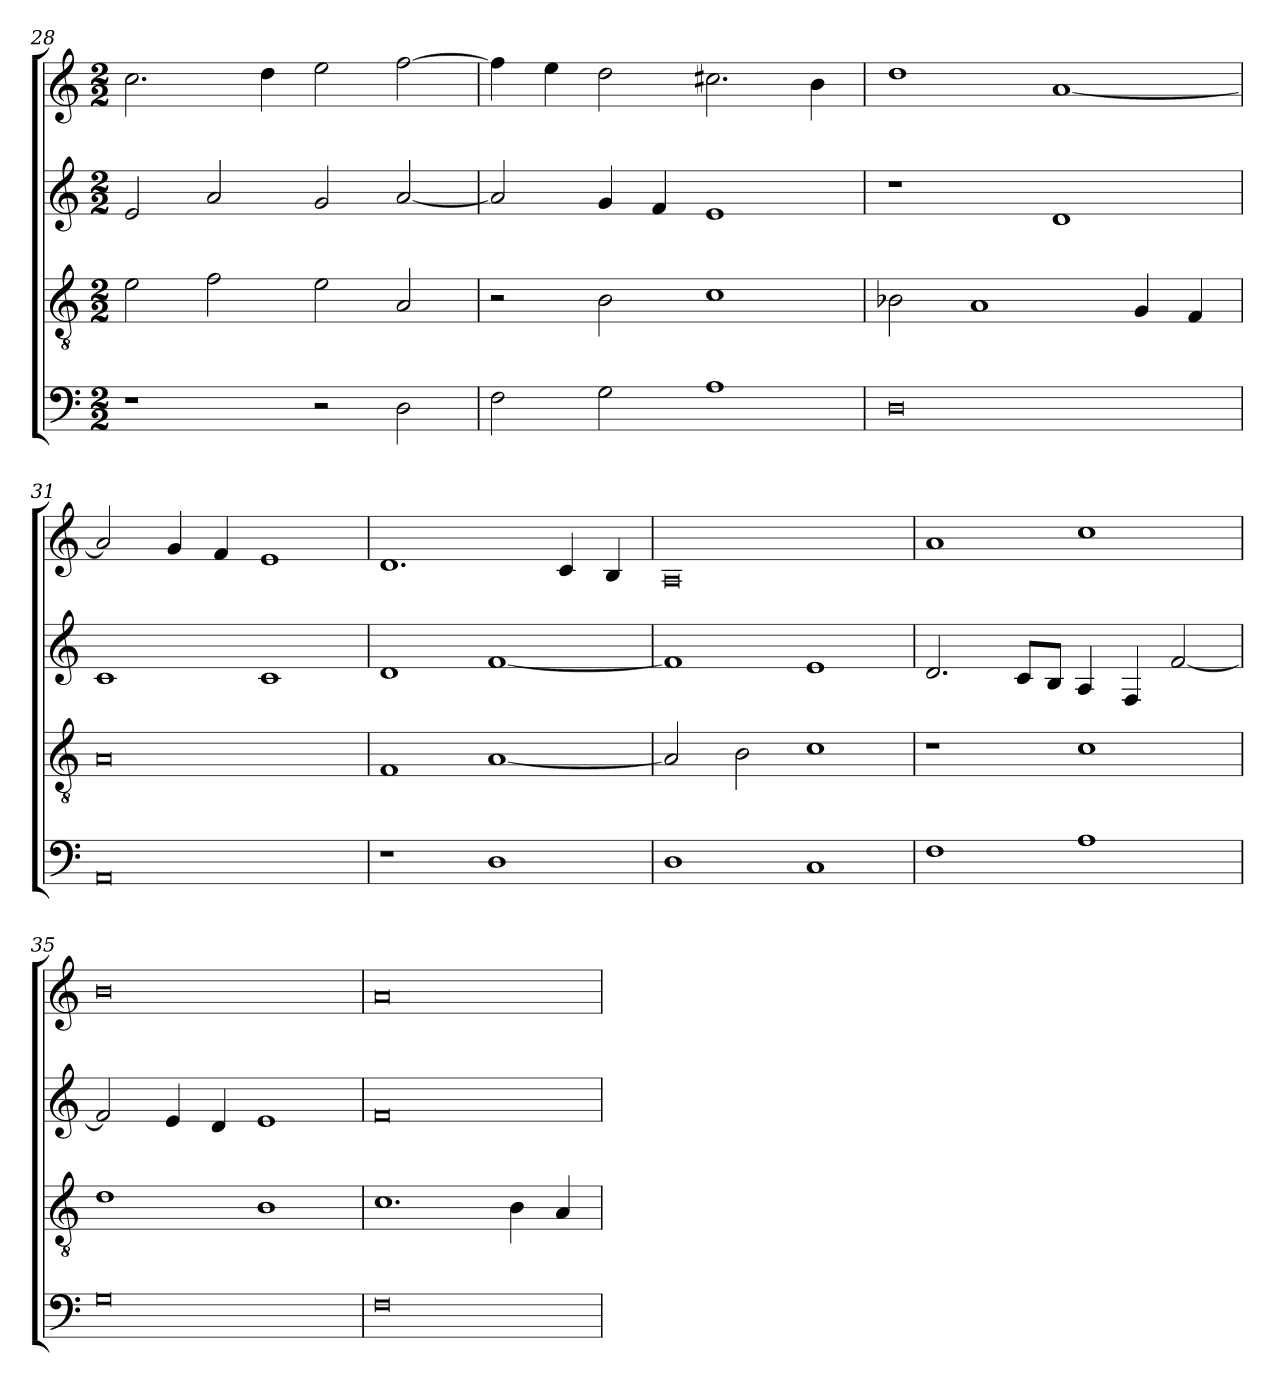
**kern	**kern	**kern	**kern
*part4	*part3	*part2	*part1
*staff4	*staff3	*staff2	*staff1
*clefF4	*clefGv2	*clefG2	*clefG2
*k[]	*k[]	*k[]	*k[]
*M2/2	*M2/2	*M2/2	*M2/2
=28	=28	=28	=28
1r	2e\	2e/	2.cc\
.	2f\	2a/	.
.	.	.	4dd\
2r	2e\	2g/	2ee\
2D\	2A/	[2a/	[2ff\
=29	=29	=29	=29
2F\	2r	2a/]	4ff\]
.	.	.	4ee\
2G\	2B\	4g/	2dd\
.	.	4f/	.
1A	1c	1e	2.cc#X\
.	.	.	4b\
=30	=30	=30	=30
0D	2B-X\	1r	1dd
.	1A	.	.
.	.	1d	[1a
.	4G/	.	.
.	4F/	.	.
=31	=31	=31	=31
0AA	0A	1c	2a/]
.	.	.	4g/
.	.	.	4f/
.	.	1c	1e
=32	=32	=32	=32
1r	1F	1d	1.d
1D	[1A	[1f	.
.	.	.	4c/
.	.	.	4B/
=33	=33	=33	=33
1D	2A/]	1f]	0A
.	2B\	.	.
1C	1c	1e	.
=34	=34	=34	=34
1F	1r	2.d/	1a
.	.	8c/L	.
.	.	8B/J	.
1A	1c	4A/	1cc
.	.	4F/	.
.	.	[2f/	.
=35	=35	=35	=35
0G	1d	2f/]	0b
.	.	4e/	.
.	.	4d/	.
.	1B	1e	.
=36	=36	=36	=36
0F	1.c	0f	0a
.	4B\	.	.
.	4A/	.	.
=	=	=	=
*-	*-	*-	*-
